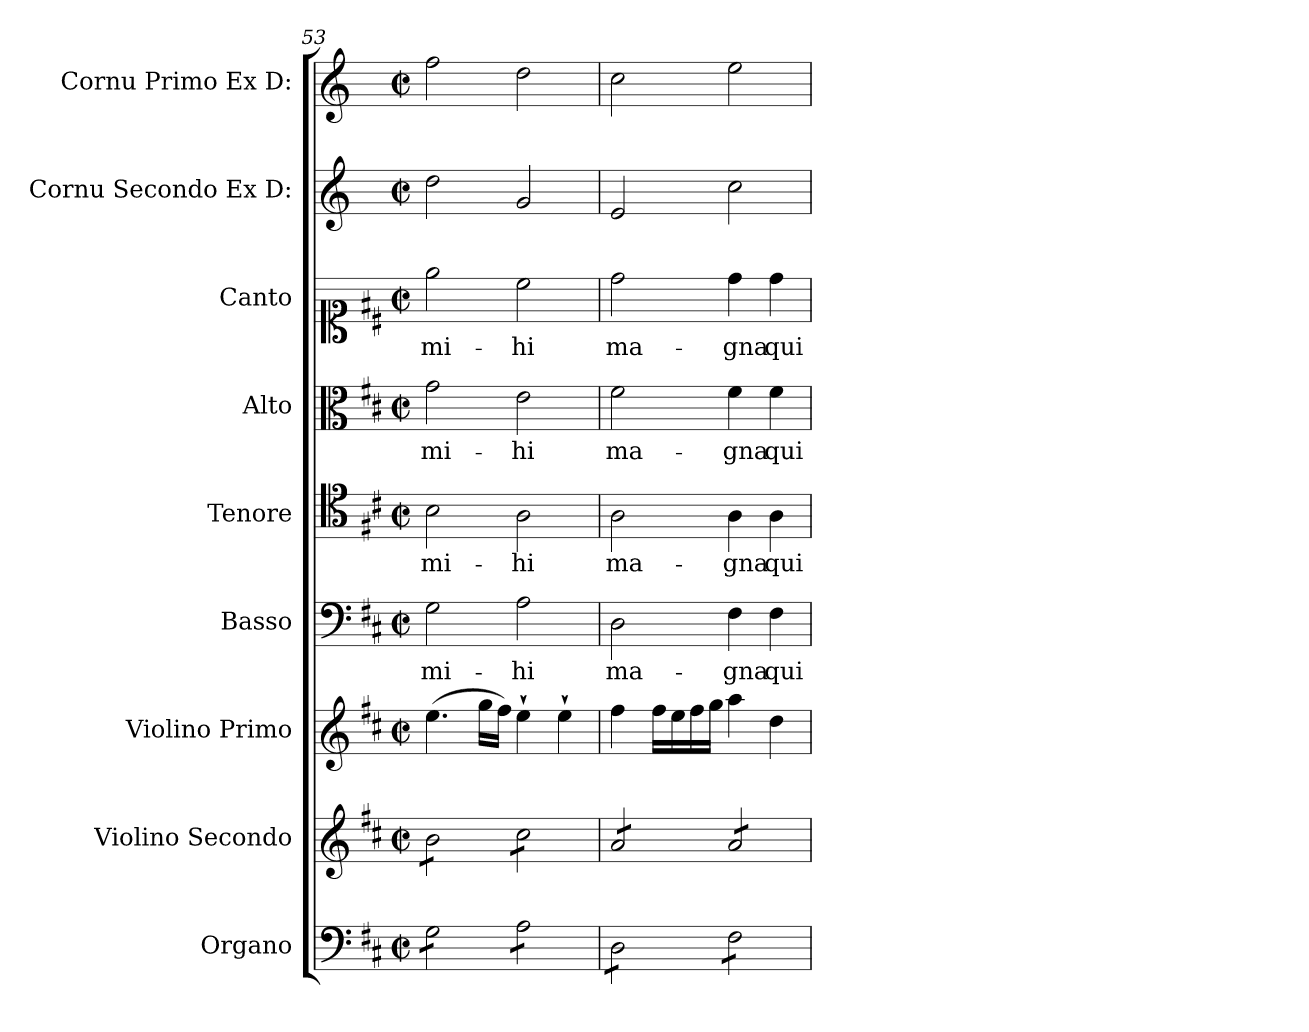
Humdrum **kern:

**kern	**kern	**kern	**kern	**text	**kern	**text	**kern	**text	**kern	**text	**kern	**kern
*part9	*part8	*part7	*part6	*part6	*part5	*part5	*part4	*part4	*part3	*part3	*part2	*part1
*staff9	*staff8	*staff7	*staff6	*staff6	*staff5	*staff5	*staff4	*staff4	*staff3	*staff3	*staff2	*staff1
*I"Organo	*I"Violino Secondo	*I"Violino Primo	*I"Basso	*	*I"Tenore	*	*I"Alto	*	*I"Canto	*	*I"Cornu Secondo Ex D:	*I"Cornu Primo Ex D:
*	*I'vl 2	*I'vl 1	*I'B	*	*I'T	*	*I'A	*	*	*	*I'cor 2	*I'cor 1
*clefF4	*clefG2	*clefG2	*clefF4	*	*clefC4	*	*clefC3	*	*clefC1	*	*clefG2	*clefG2
*	*	*	*	*	*	*	*	*	*	*	*ITrd-1c-2	*ITrd-1c-2
*k[f#c#]	*k[f#c#]	*k[f#c#]	*k[f#c#]	*	*k[f#c#]	*	*k[f#c#]	*	*k[f#c#]	*	*k[f#c#]	*k[f#c#]
*M2/2	*M2/2	*M2/2	*M2/2	*	*M2/2	*	*M2/2	*	*M2/2	*	*M2/2	*M2/2
*met(c|)	*met(c|)	*met(c|)	*met(c|)	*	*met(c|)	*	*met(c|)	*	*met(c|)	*	*met(c|)	*met(c|)
=53	=53	=53	=53	=53	=53	=53	=53	=53	=53	=53	=53	=53
*tremolo	*	*	*	*	*	*	*	*	*	*	*	*
*	*tremolo	*	*	*	*	*	*	*	*	*	*	*
8G\L	8b\L	(4.ee\	2G\	mi-	2B\	mi-	2g\	mi-	2ee\	mi-	2ee\	2gg\
8G\	8b\	.	.	.	.	.	.	.	.	.	.	.
8G\	8b\	.	.	.	.	.	.	.	.	.	.	.
8G\J	8b\J	16gg\LL	.	.	.	.	.	.	.	.	.	.
.	.	16ff#\JJ)	.	.	.	.	.	.	.	.	.	.
8A\L	8cc#\L	4ee`\	2A\	-hi	2A\	-hi	2e\	-hi	2cc#\	-hi	2a/	2ee\
8A\	8cc#\	.	.	.	.	.	.	.	.	.	.	.
8A\	8cc#\	4ee`\	.	.	.	.	.	.	.	.	.	.
8A\J	8cc#\J	.	.	.	.	.	.	.	.	.	.	.
=54	=54	=54	=54	=54	=54	=54	=54	=54	=54	=54	=54	=54
8D\L	8a/L	4ff#\	2D\	ma-	2A\	ma-	2f#\	ma-	2dd\	ma-	2f#/	2dd\
8D\	8a/	.	.	.	.	.	.	.	.	.	.	.
8D\	8a/	16ff#\LL	.	.	.	.	.	.	.	.	.	.
.	.	16ee\	.	.	.	.	.	.	.	.	.	.
8D\J	8a/J	16ff#\	.	.	.	.	.	.	.	.	.	.
.	.	16gg\JJ	.	.	.	.	.	.	.	.	.	.
8F#\L	8a/L	4aa\	4F#\	-gna	4A\	-gna	4f#\	-gna	4dd\	-gna	2dd\	2ff#\
8F#\	8a/	.	.	.	.	.	.	.	.	.	.	.
8F#\	8a/	4dd\	4F#\	qui	4A\	qui	4f#\	qui	4dd\	qui	.	.
8F#\J	8a/J	.	.	.	.	.	.	.	.	.	.	.
*	*Xtremolo	*	*	*	*	*	*	*	*	*	*	*
*Xtremolo	*	*	*	*	*	*	*	*	*	*	*	*
=	=	=	=	=	=	=	=	=	=	=	=	=
*-	*-	*-	*-	*-	*-	*-	*-	*-	*-	*-	*-	*-
